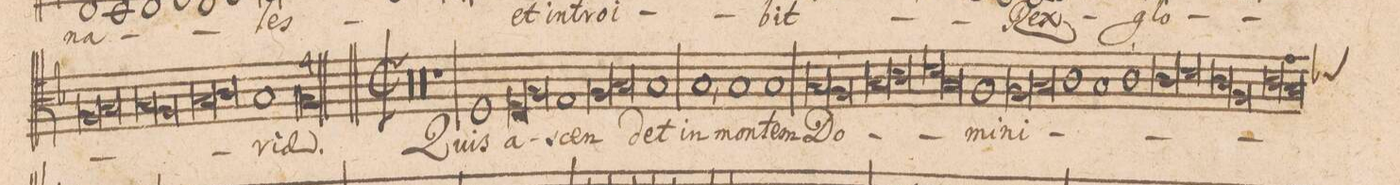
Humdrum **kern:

**kern	**text
*I"[Tenore]	*
*clefC4	*
*k[b-]	*
*met(C|)	*
*M2/1	*
=53-	=53-
*lig	*
1F/	.
1G/	.
*Xlig	*
=54-	=54-
*lig	*
1G/	.
1F/	.
*Xlig	*
=55-	=55-
*lig	*
1G/	.
1A\	.
*Xlig	*
=56-	=56-
1G/	-ri-
[y00F/	-ae.
=57-	=57-
=58-	=58-
1Fyy/]	.
=59||-	=59||-
*M2/1	*
*met(C|)	*
00r	.
=60-	=60-
=61-	=61-
00r	.
=62-	=62-
=63-	=63-
1r	.
1D/	Quis
=64-	=64-
*lig	*
1D/	a-
1F/	.
*Xlig	*
=65-	=65-
1E/	-scen-
*lig	*
1F/	.
=66-	=66-
1G/	.
*Xlig	*
1G/	-det
=67-	=67-
1G/,	in
1G/	mon-
=68-	=68-
1G/	-tem
*lig	*
1G/	Do-
=69-	=69-
1F/	.
*Xlig	*
*lig	*
1G/	.
=70-	=70-
1A\	.
*Xlig	*
*lig	*
1B-\	.
=71-	=71-
1G/	.
*Xlig	*
1F/	-mi-
=72-	=72-
*lig	*
1F/	-ni
1G/	.
*Xlig	*
=73-	=73-
1A\	.
1G/	.
=74-	=74-
1A\	.
*lig	*
1A\	.
=75-	=75-
1B-\	.
*Xlig	*
*lig	*
1A\	.
=76-	=76-
1F/	.
*Xlig	*
*lig	*
1A\	.
=77-	=77-
*custos:B-	*
1G/	.
*Xlig	*
*-	*-
